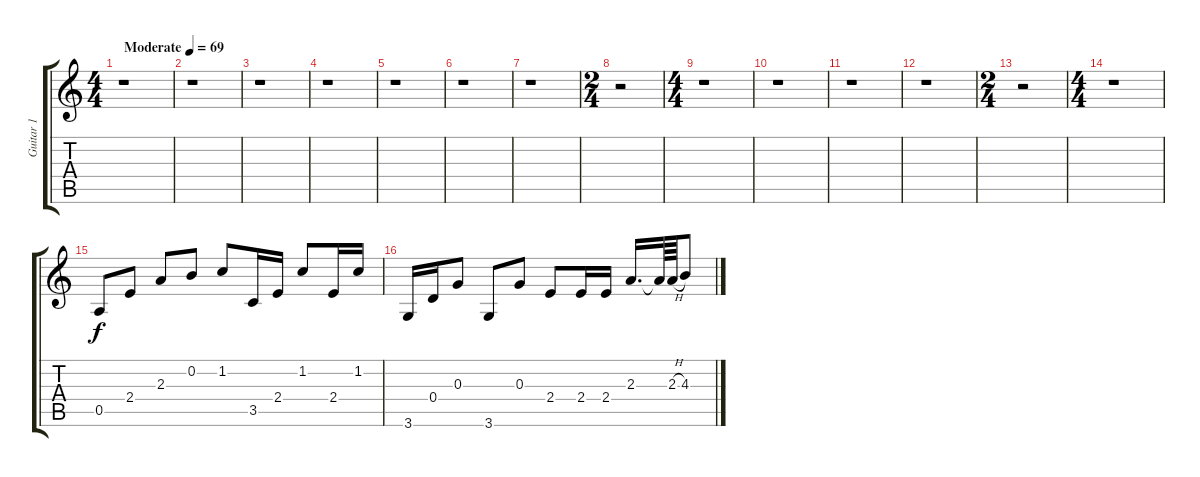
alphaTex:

\track ("Guitar 1" "Guitar 1") {instrument acousticguitarsteel}
\staff {score tabs}
\tuning (E4 B3 G3 D3 A2 E2) {hide}
\ts (4 4)
\tempo (69 "Moderate")
\clef g2
\ks c
r.1{dy f instrument acousticguitarsteel} |
r.1 |
r.1 |
r.1 |
r.1 |
r.1 |
r.1 |
\ts (2 4)
r.2 |
\ts (4 4)
r.1 |
r.1 |
r.1 |
r.1 |
\ts (2 4)
r.2 |
\ts (4 4)
r.1 |
0.5.8 2.4.8 2.3.8 0.2.8 1.2.8 3.5.16 2.4.16 1.2.8 2.4.16 1.2.16 |
3.6.16 0.4.16 0.3.8 3.6.8 0.3.8 2.4.8 2.4.16 2.4.16 2.3.16{d} 2.3{t}.64 2.3{h}.64 4.3.8
